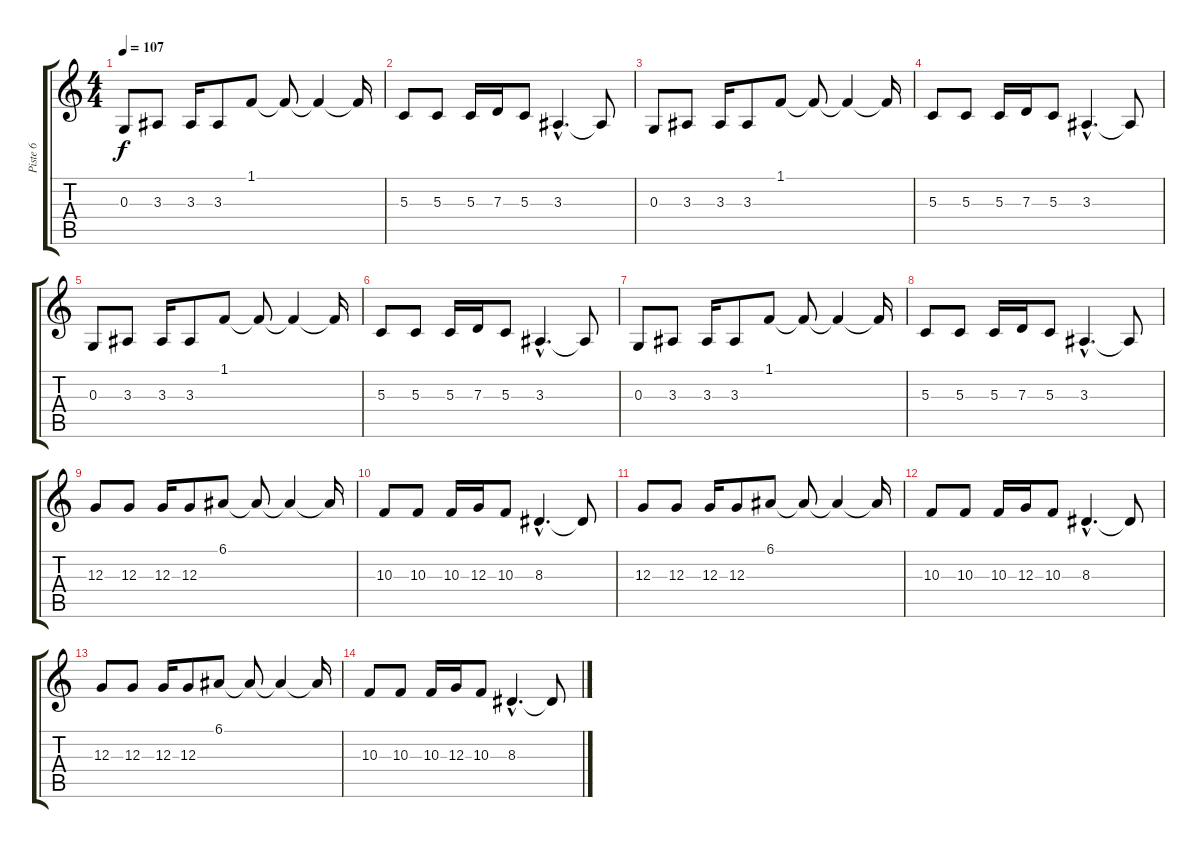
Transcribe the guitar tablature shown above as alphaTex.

\track ("Piste 6" "Piste 6") {instrument synthvoice}
\staff {score tabs}
\tuning (E4 B3 G3 D3 A2 E2) {hide}
\ts (4 4)
\tempo 107
\clef g2
\ks c
0.3.8{dy f} 3.3.8 3.3.16 3.3.8 1.1.8 1.1{t}.8 1.1{t}.4 1.1{t}.16 |
5.3.8 5.3.8 5.3.16 7.3.16 5.3.8 3.3{hac}.4{d} 3.3{t}.8 |
0.3.8 3.3.8 3.3.16 3.3.8 1.1.8 1.1{t}.8 1.1{t}.4 1.1{t}.16 |
5.3.8 5.3.8 5.3.16 7.3.16 5.3.8 3.3{hac}.4{d} 3.3{t}.8 |
0.3.8 3.3.8 3.3.16 3.3.8 1.1.8 1.1{t}.8 1.1{t}.4 1.1{t}.16 |
5.3.8 5.3.8 5.3.16 7.3.16 5.3.8 3.3{hac}.4{d} 3.3{t}.8 |
0.3.8 3.3.8 3.3.16 3.3.8 1.1.8 1.1{t}.8 1.1{t}.4 1.1{t}.16 |
5.3.8 5.3.8 5.3.16 7.3.16 5.3.8 3.3{hac}.4{d} 3.3{t}.8 |
12.3.8 12.3.8 12.3.16 12.3.8 6.1.8 6.1{t}.8 6.1{t}.4 6.1{t}.16 |
10.3.8 10.3.8 10.3.16 12.3.16 10.3.8 8.3{hac}.4{d} 8.3{t}.8 |
12.3.8{volume 0} 12.3.8 12.3.16 12.3.8 6.1.8 6.1{t}.8 6.1{t}.4 6.1{t}.16 |
10.3.8 10.3.8 10.3.16 12.3.16 10.3.8 8.3{hac}.4{d} 8.3{t}.8 |
12.3.8 12.3.8 12.3.16 12.3.8 6.1.8 6.1{t}.8 6.1{t}.4 6.1{t}.16 |
10.3.8 10.3.8 10.3.16 12.3.16 10.3.8 8.3{hac}.4{d} 8.3{t}.8
